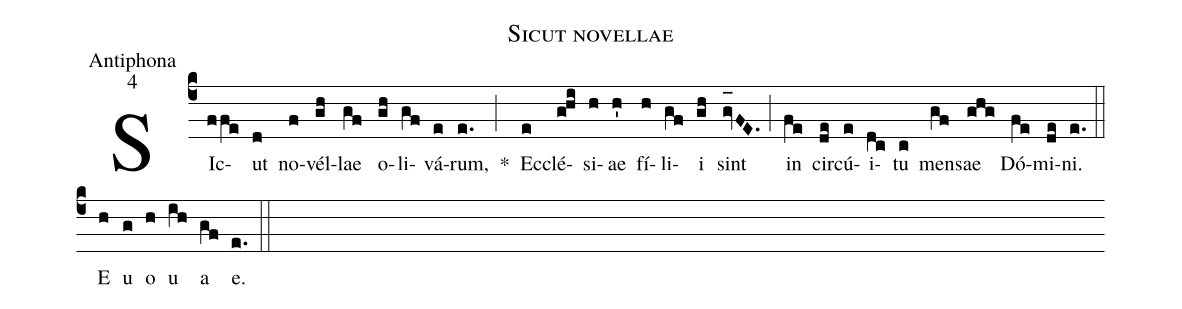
name:Sicut novellae;
office-part:Antiphona;
mode:4;
%%
(c4) SIc(ffe)ut(d) no(f)vél(gh)lae(gf) o(gh)li(gf)vá(e)rum,(e.) *(;) Ec(e)clé(ghi)si(h)ae(h') fí(h)li(gf)i(gh) sint(gv_[oh:h]FE.) (;) in(fe) cir(de)cú(e)i(dc)tu(c) men(gf)sae(ghg) Dó(fe)mi(de)ni.(e.) (::) <eu>E(h) u(g) o(h) u(ih) a(gf) e.</eu>(e.) (::)
